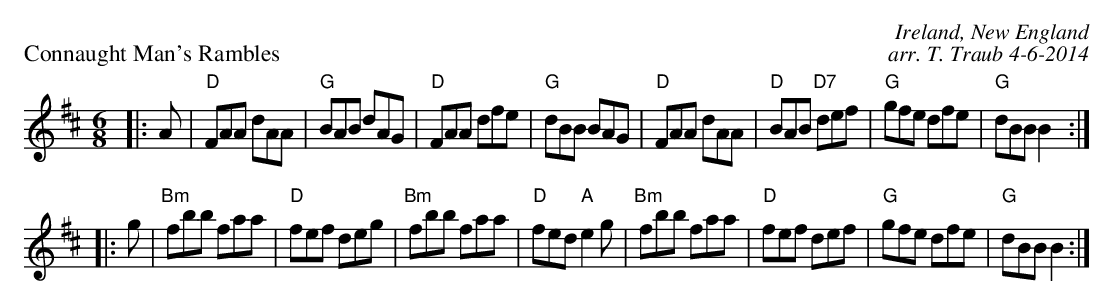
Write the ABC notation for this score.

X:1
P: Connaught Man's Rambles
C: Ireland, New England
C: arr. T. Traub 4-6-2014
M: 6/8
K: D
L: 1/8
|: A|"D"FAA dAA|"G"BAB dAG|"D"FAA dfe|"G"dBB BAG|"D"FAA dAA|"D"BAB "D7"def|"G"gfe dfe|"G"dBB B2 :|
|: g|"Bm"fbb faa|"D"fef deg|"Bm"fbb faa|"D"fed "A"e2 g|"Bm"fbb faa|"D"fef def|"G"gfe dfe|"G"dBB B2 :|
